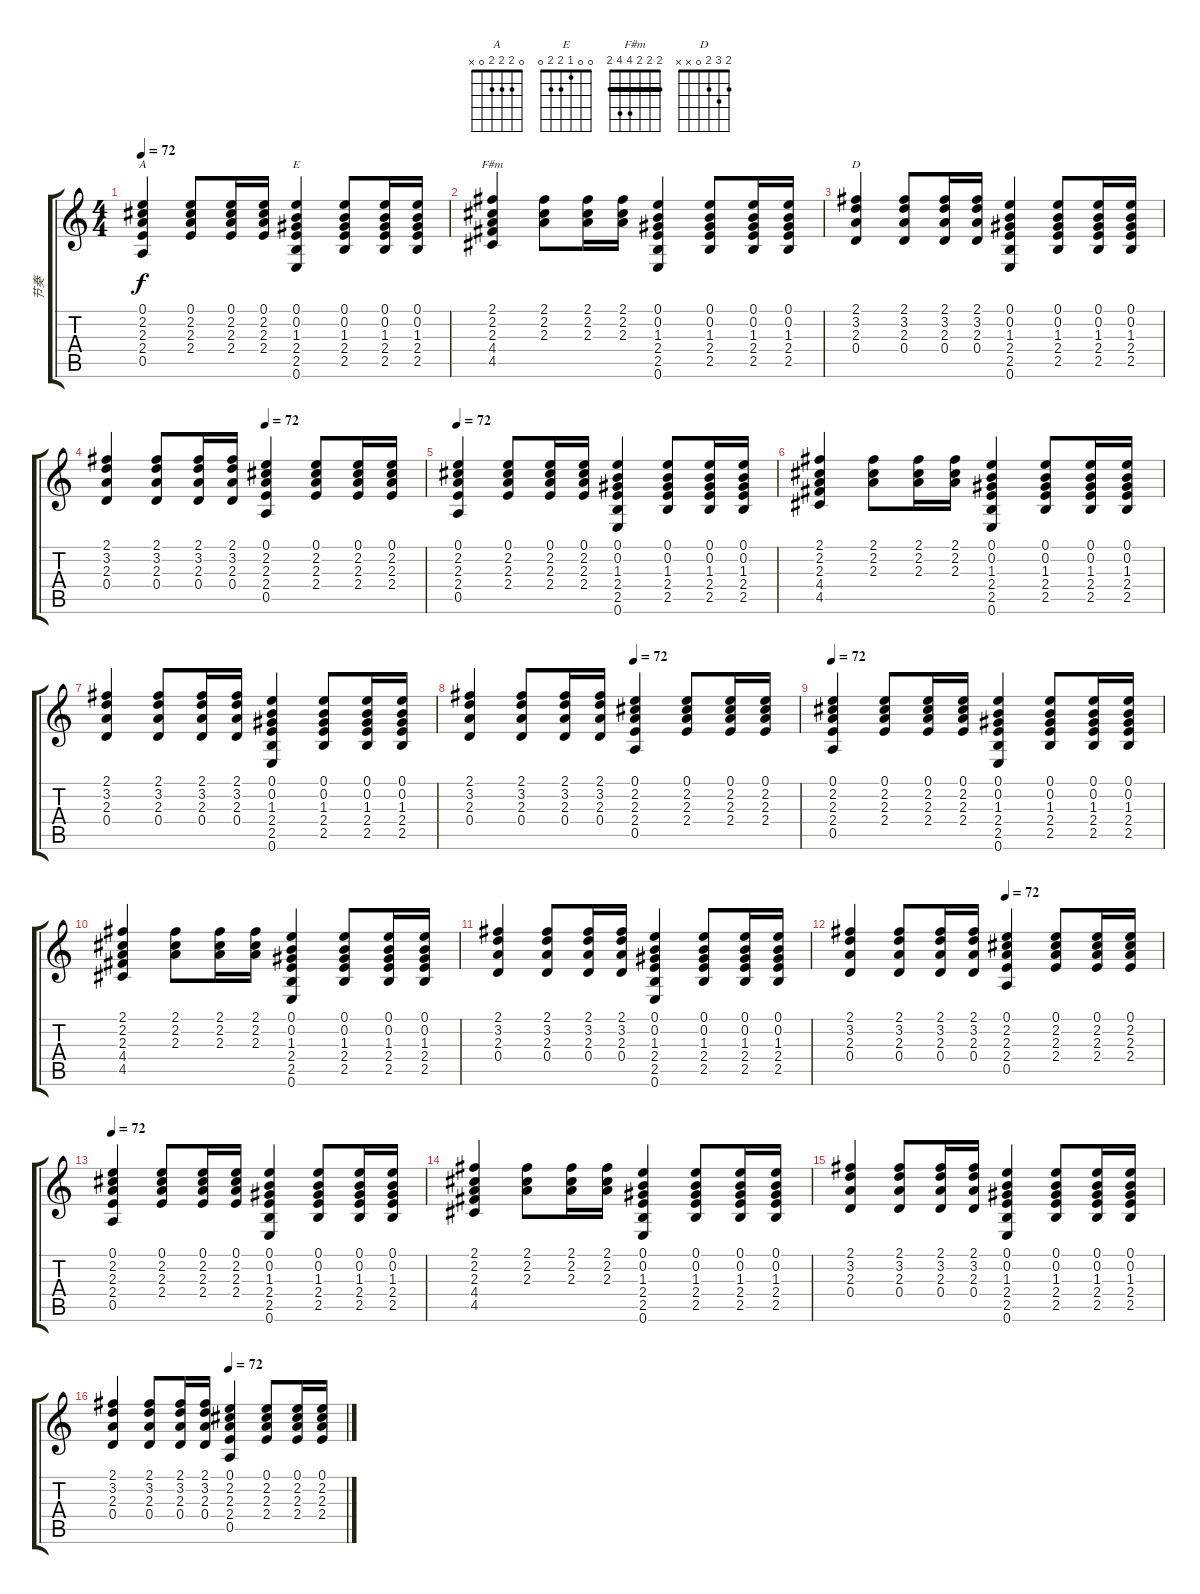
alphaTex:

\track ("节奏" "节奏") {instrument acousticguitarsteel}
\staff {score tabs}
\tuning (E4 B3 G3 D3 A2 E2) {hide}
\chord ("A" 0 2 2 2 0 x)
\chord ("E" 0 0 1 2 2 0)
\chord ("F#m" 2 2 2 4 4 2) {barre 2}
\chord ("D" 2 3 2 0 x x)
\ts (4 4)
\tempo 72
\clef g2
\ks c
(0.1 2.2 2.3 2.4 0.5).4{ch "A" dy f} (0.1 2.2 2.3 2.4).8 (0.1 2.2 2.3 2.4).16 (0.1 2.2 2.3 2.4).16 (0.1 0.2 1.3 2.4 2.5 0.6).4{ch "E"} (0.1 0.2 1.3 2.4 2.5).8 (0.1 0.2 1.3 2.4 2.5).16 (0.1 0.2 1.3 2.4 2.5).16 |
(2.1 2.2 2.3 4.4 4.5).4{ch "F#m"} (2.1 2.2 2.3).8{txt ""} (2.1 2.2 2.3).16 (2.1 2.2 2.3).16 (0.1 0.2 1.3 2.4 2.5 0.6).4 (0.1 0.2 1.3 2.4 2.5).8 (0.1 0.2 1.3 2.4 2.5).16 (0.1 0.2 1.3 2.4 2.5).16 |
(2.1 3.2 2.3 0.4).4{ch "D"} (2.1 3.2 2.3 0.4).8 (2.1 3.2 2.3 0.4).16 (2.1 3.2 2.3 0.4).16 (0.1 0.2 1.3 2.4 2.5 0.6).4 (0.1 0.2 1.3 2.4 2.5).8 (0.1 0.2 1.3 2.4 2.5).16 (0.1 0.2 1.3 2.4 2.5).16 |
\tempo (72 0.5)
(2.1 3.2 2.3 0.4).4 (2.1 3.2 2.3 0.4).8 (2.1 3.2 2.3 0.4).16 (2.1 3.2 2.3 0.4).16 (0.1 2.2 2.3 2.4 0.5).4 (0.1 2.2 2.3 2.4).8 (0.1 2.2 2.3 2.4).16 (0.1 2.2 2.3 2.4).16 |
\tempo 72
(0.1 2.2 2.3 2.4 0.5).4 (0.1 2.2 2.3 2.4).8 (0.1 2.2 2.3 2.4).16 (0.1 2.2 2.3 2.4).16 (0.1 0.2 1.3 2.4 2.5 0.6).4 (0.1 0.2 1.3 2.4 2.5).8 (0.1 0.2 1.3 2.4 2.5).16 (0.1 0.2 1.3 2.4 2.5).16 |
(2.1 2.2 2.3 4.4 4.5).4 (2.1 2.2 2.3).8 (2.1 2.2 2.3).16 (2.1 2.2 2.3).16 (0.1 0.2 1.3 2.4 2.5 0.6).4 (0.1 0.2 1.3 2.4 2.5).8 (0.1 0.2 1.3 2.4 2.5).16 (0.1 0.2 1.3 2.4 2.5).16 |
(2.1 3.2 2.3 0.4).4 (2.1 3.2 2.3 0.4).8 (2.1 3.2 2.3 0.4).16 (2.1 3.2 2.3 0.4).16 (0.1 0.2 1.3 2.4 2.5 0.6).4 (0.1 0.2 1.3 2.4 2.5).8 (0.1 0.2 1.3 2.4 2.5).16 (0.1 0.2 1.3 2.4 2.5).16 |
\tempo (72 0.5)
(2.1 3.2 2.3 0.4).4 (2.1 3.2 2.3 0.4).8 (2.1 3.2 2.3 0.4).16 (2.1 3.2 2.3 0.4).16 (0.1 2.2 2.3 2.4 0.5).4 (0.1 2.2 2.3 2.4).8 (0.1 2.2 2.3 2.4).16 (0.1 2.2 2.3 2.4).16 |
\tempo 72
(0.1 2.2 2.3 2.4 0.5).4 (0.1 2.2 2.3 2.4).8 (0.1 2.2 2.3 2.4).16 (0.1 2.2 2.3 2.4).16 (0.1 0.2 1.3 2.4 2.5 0.6).4 (0.1 0.2 1.3 2.4 2.5).8 (0.1 0.2 1.3 2.4 2.5).16 (0.1 0.2 1.3 2.4 2.5).16 |
(2.1 2.2 2.3 4.4 4.5).4 (2.1 2.2 2.3).8 (2.1 2.2 2.3).16 (2.1 2.2 2.3).16 (0.1 0.2 1.3 2.4 2.5 0.6).4 (0.1 0.2 1.3 2.4 2.5).8 (0.1 0.2 1.3 2.4 2.5).16 (0.1 0.2 1.3 2.4 2.5).16 |
(2.1 3.2 2.3 0.4).4 (2.1 3.2 2.3 0.4).8 (2.1 3.2 2.3 0.4).16 (2.1 3.2 2.3 0.4).16 (0.1 0.2 1.3 2.4 2.5 0.6).4 (0.1 0.2 1.3 2.4 2.5).8 (0.1 0.2 1.3 2.4 2.5).16 (0.1 0.2 1.3 2.4 2.5).16 |
\tempo (72 0.5)
(2.1 3.2 2.3 0.4).4 (2.1 3.2 2.3 0.4).8 (2.1 3.2 2.3 0.4).16 (2.1 3.2 2.3 0.4).16 (0.1 2.2 2.3 2.4 0.5).4 (0.1 2.2 2.3 2.4).8 (0.1 2.2 2.3 2.4).16 (0.1 2.2 2.3 2.4).16 |
\tempo 72
(0.1 2.2 2.3 2.4 0.5).4 (0.1 2.2 2.3 2.4).8 (0.1 2.2 2.3 2.4).16 (0.1 2.2 2.3 2.4).16 (0.1 0.2 1.3 2.4 2.5 0.6).4 (0.1 0.2 1.3 2.4 2.5).8 (0.1 0.2 1.3 2.4 2.5).16 (0.1 0.2 1.3 2.4 2.5).16 |
(2.1 2.2 2.3 4.4 4.5).4 (2.1 2.2 2.3).8 (2.1 2.2 2.3).16 (2.1 2.2 2.3).16 (0.1 0.2 1.3 2.4 2.5 0.6).4 (0.1 0.2 1.3 2.4 2.5).8 (0.1 0.2 1.3 2.4 2.5).16 (0.1 0.2 1.3 2.4 2.5).16 |
(2.1 3.2 2.3 0.4).4 (2.1 3.2 2.3 0.4).8 (2.1 3.2 2.3 0.4).16 (2.1 3.2 2.3 0.4).16 (0.1 0.2 1.3 2.4 2.5 0.6).4 (0.1 0.2 1.3 2.4 2.5).8 (0.1 0.2 1.3 2.4 2.5).16 (0.1 0.2 1.3 2.4 2.5).16 |
\tempo (72 0.5)
(2.1 3.2 2.3 0.4).4 (2.1 3.2 2.3 0.4).8{txt ""} (2.1 3.2 2.3 0.4).16 (2.1 3.2 2.3 0.4).16 (0.1 2.2 2.3 2.4 0.5).4 (0.1 2.2 2.3 2.4).8 (0.1 2.2 2.3 2.4).16 (0.1 2.2 2.3 2.4).16
